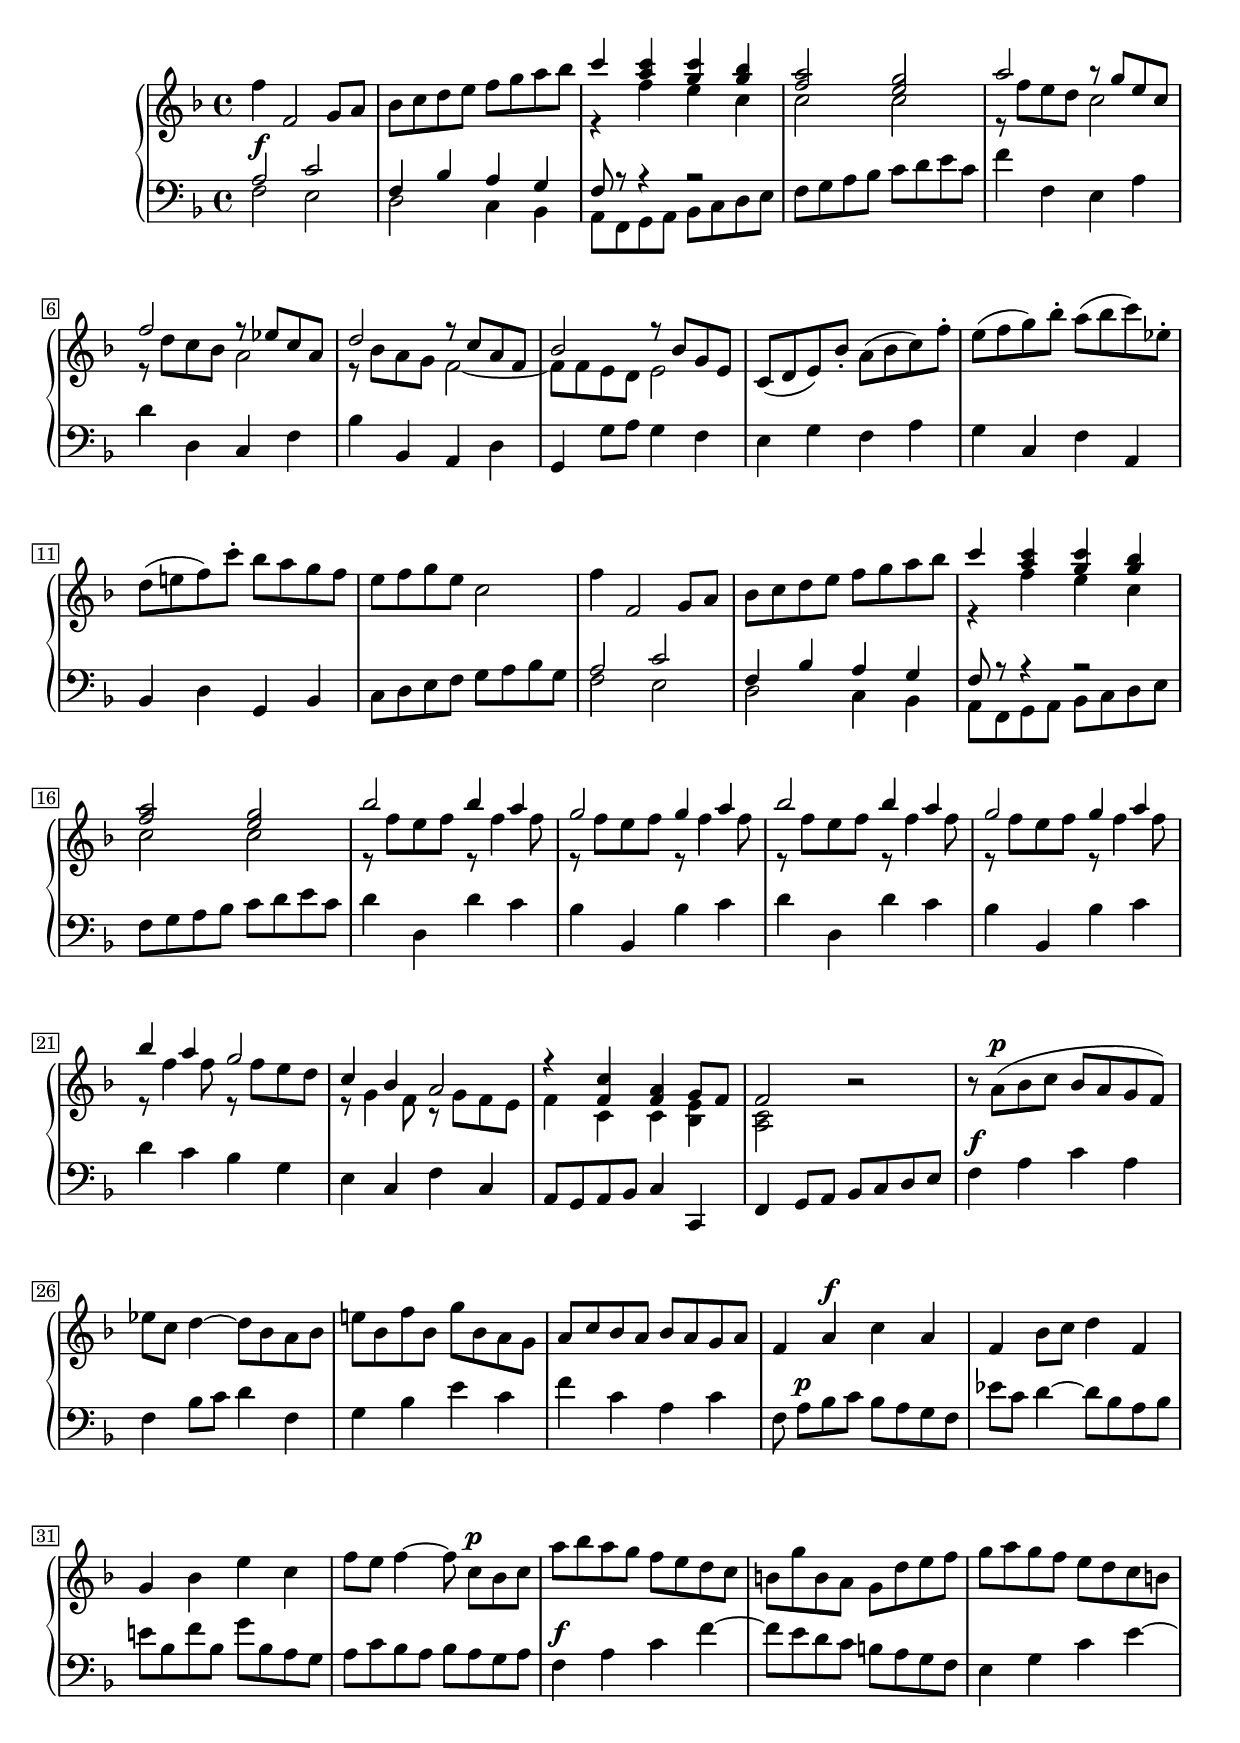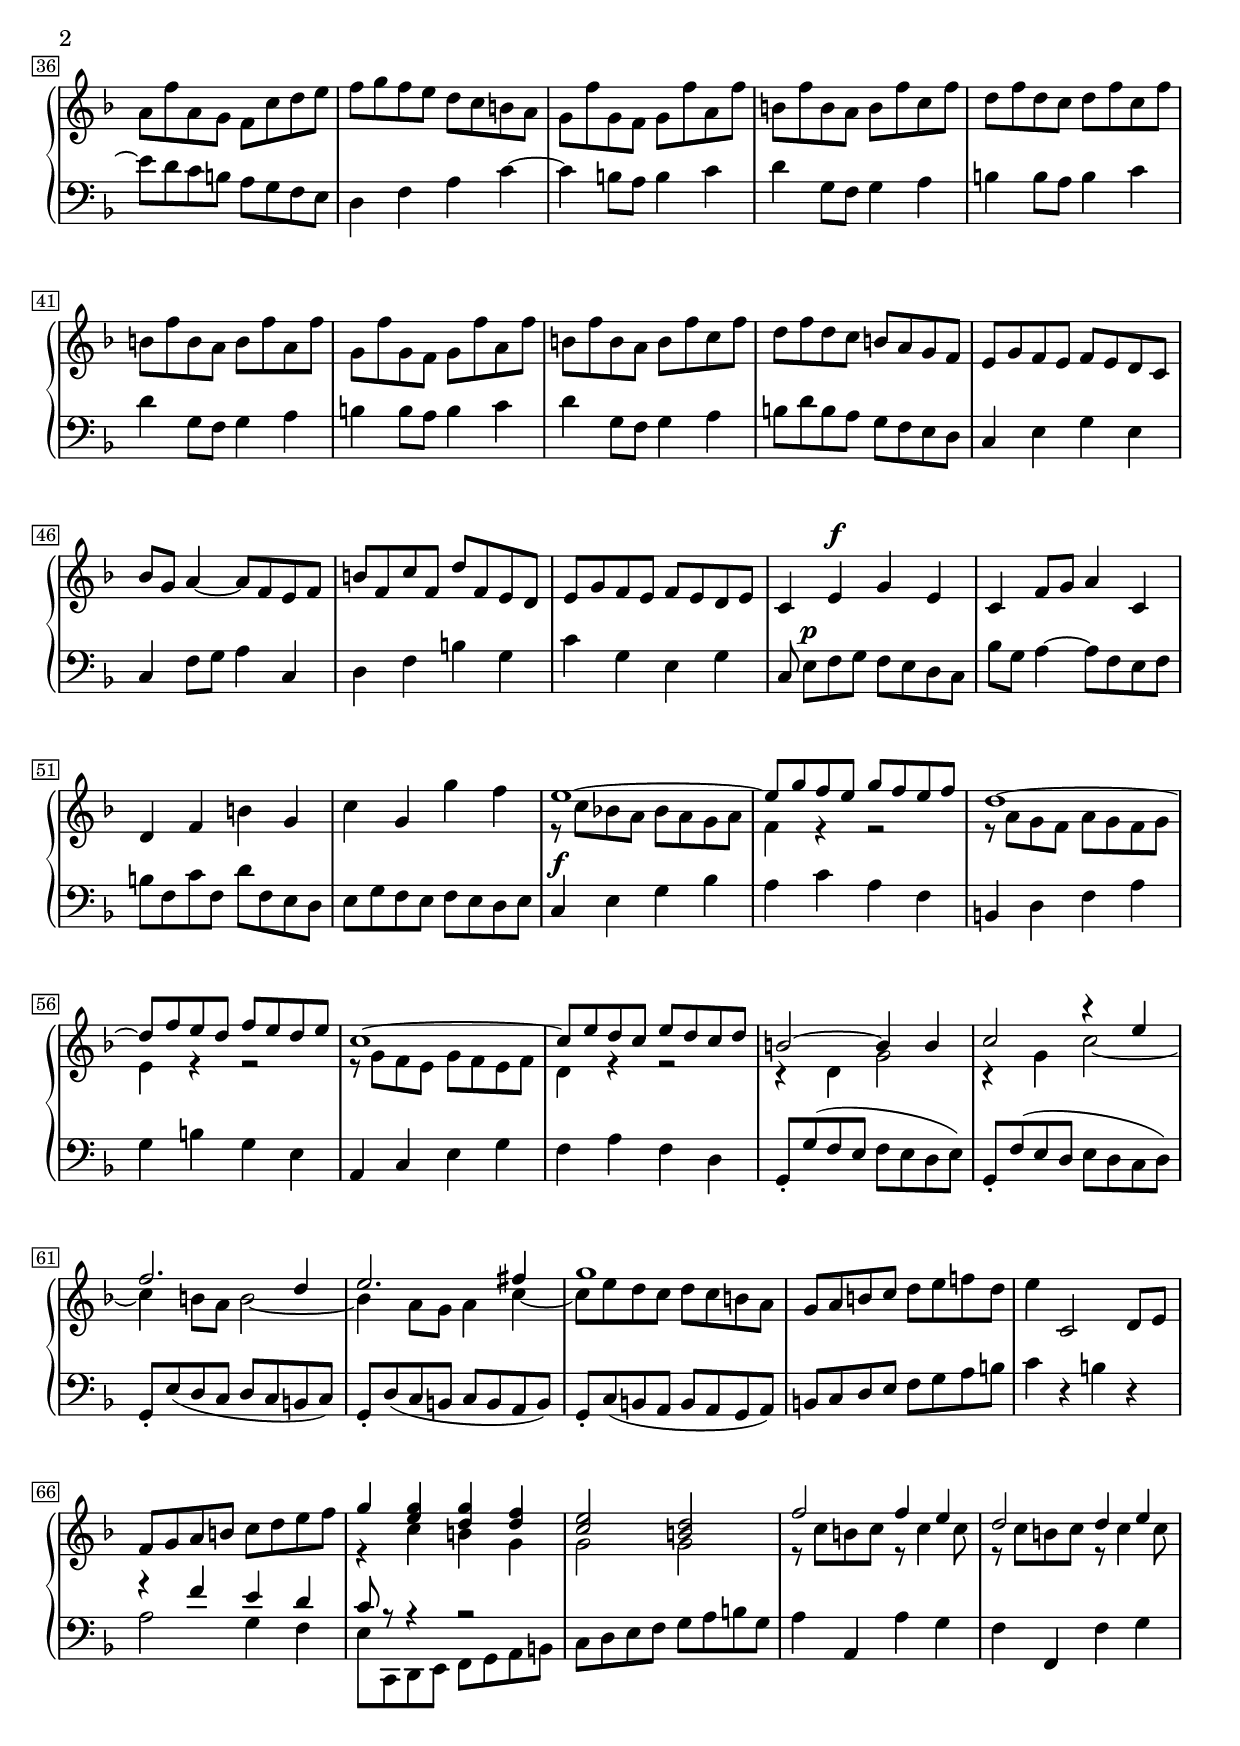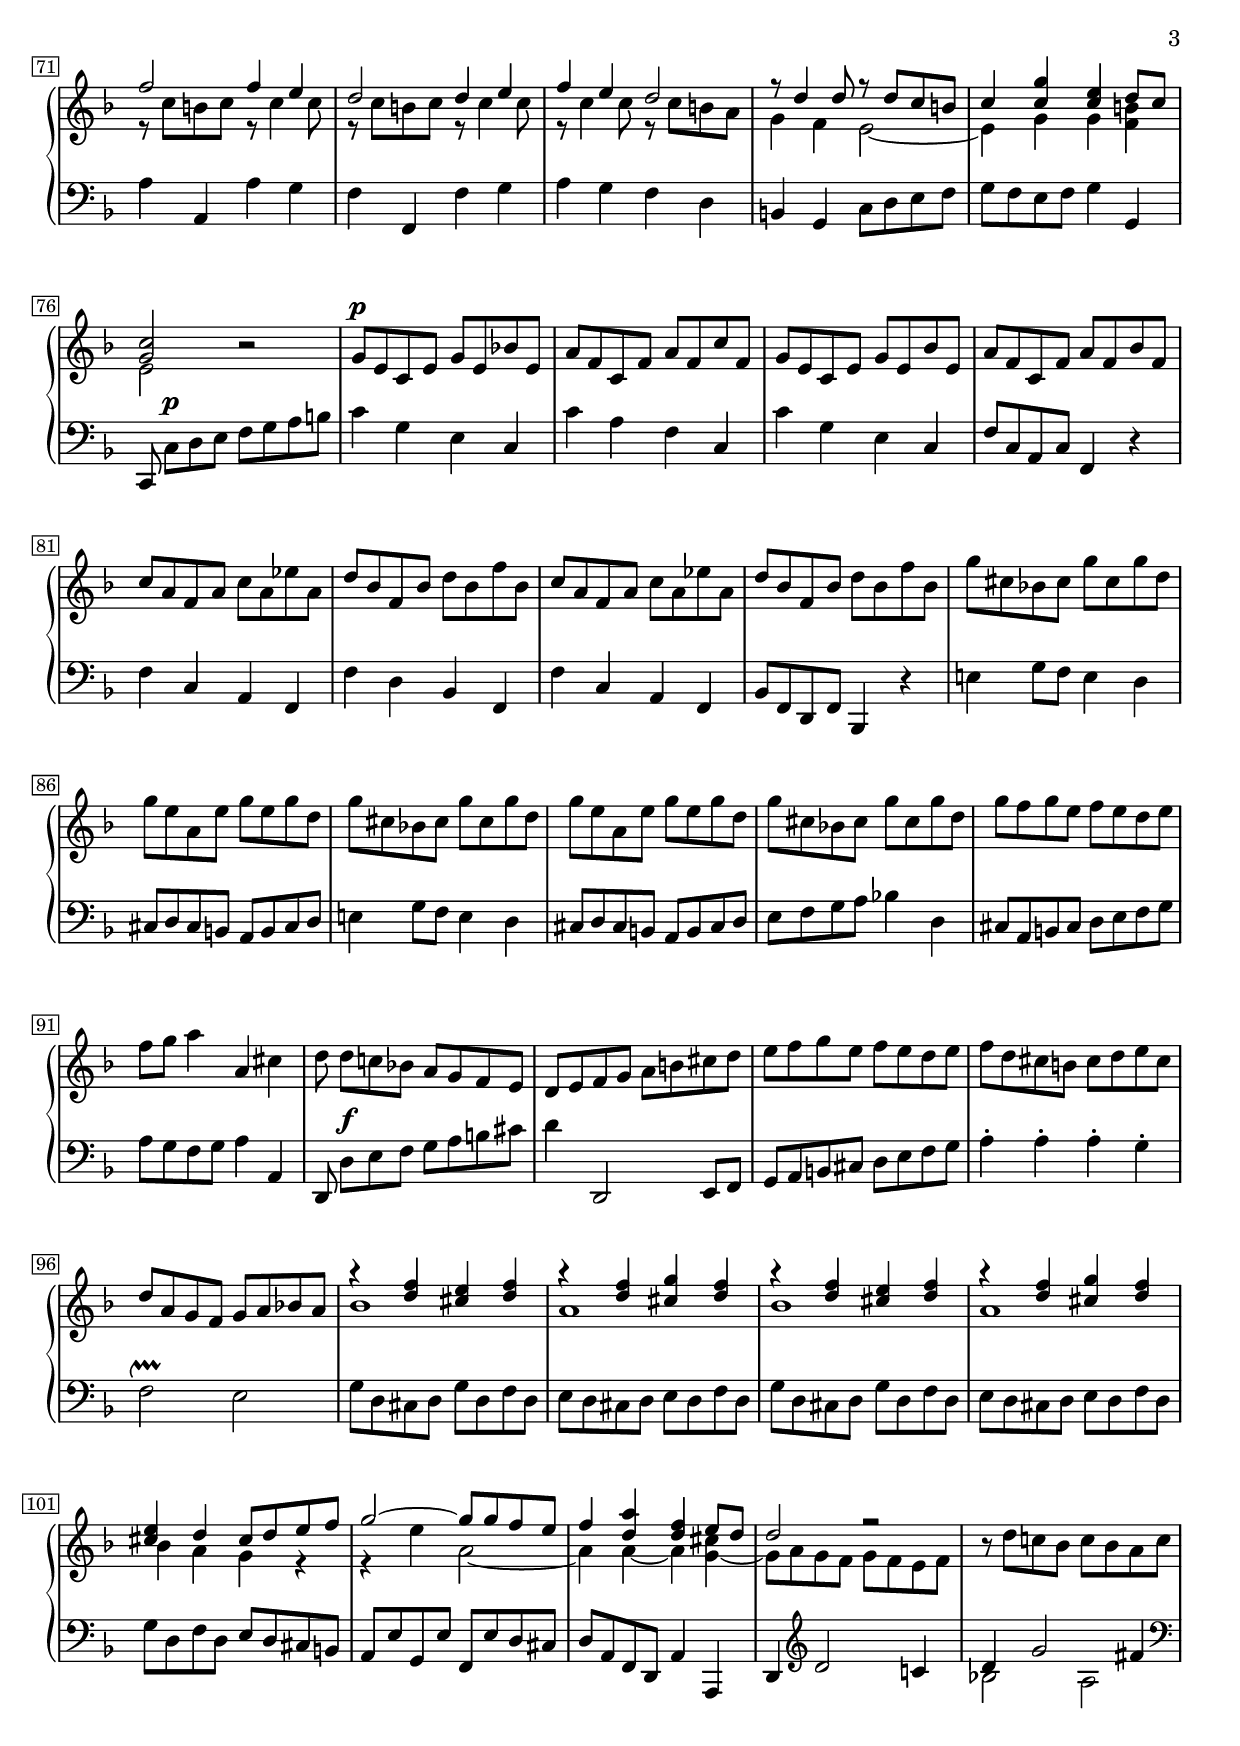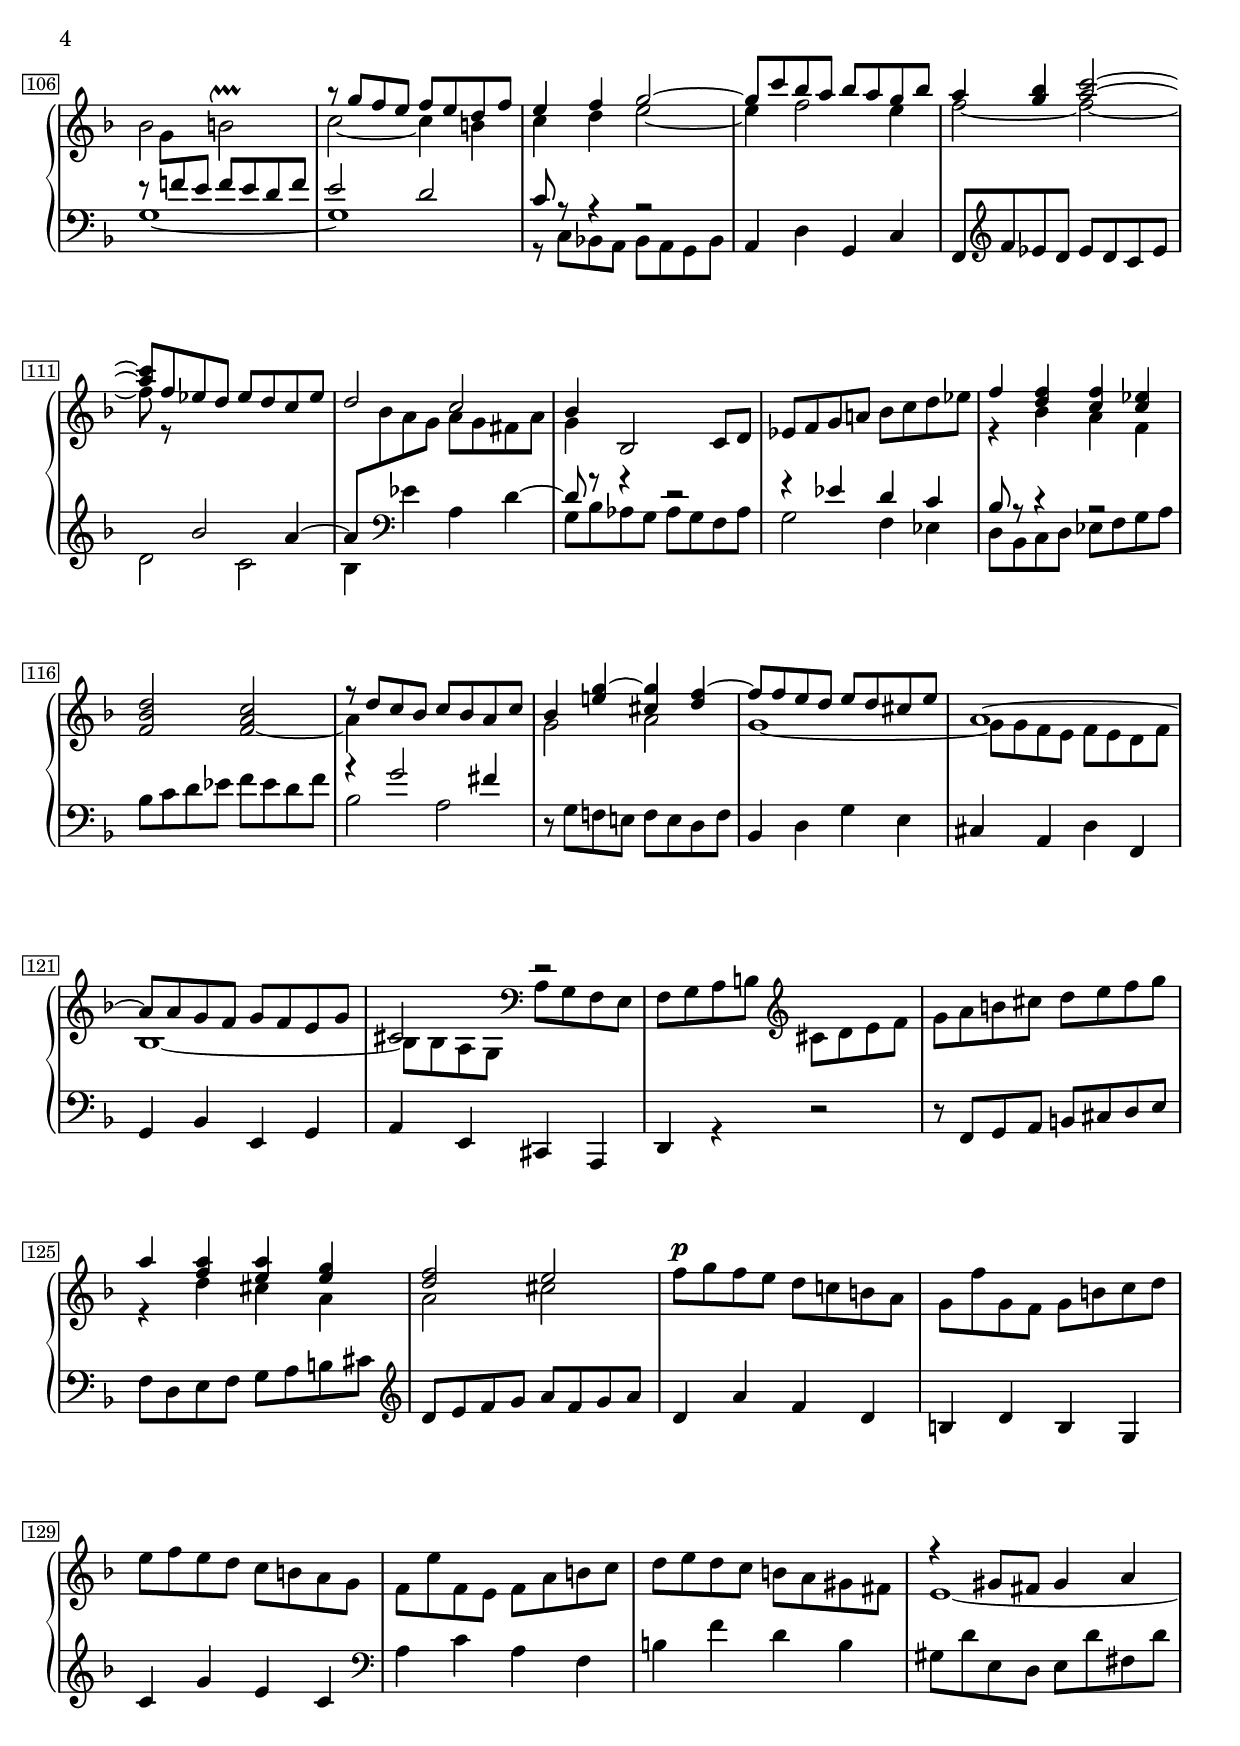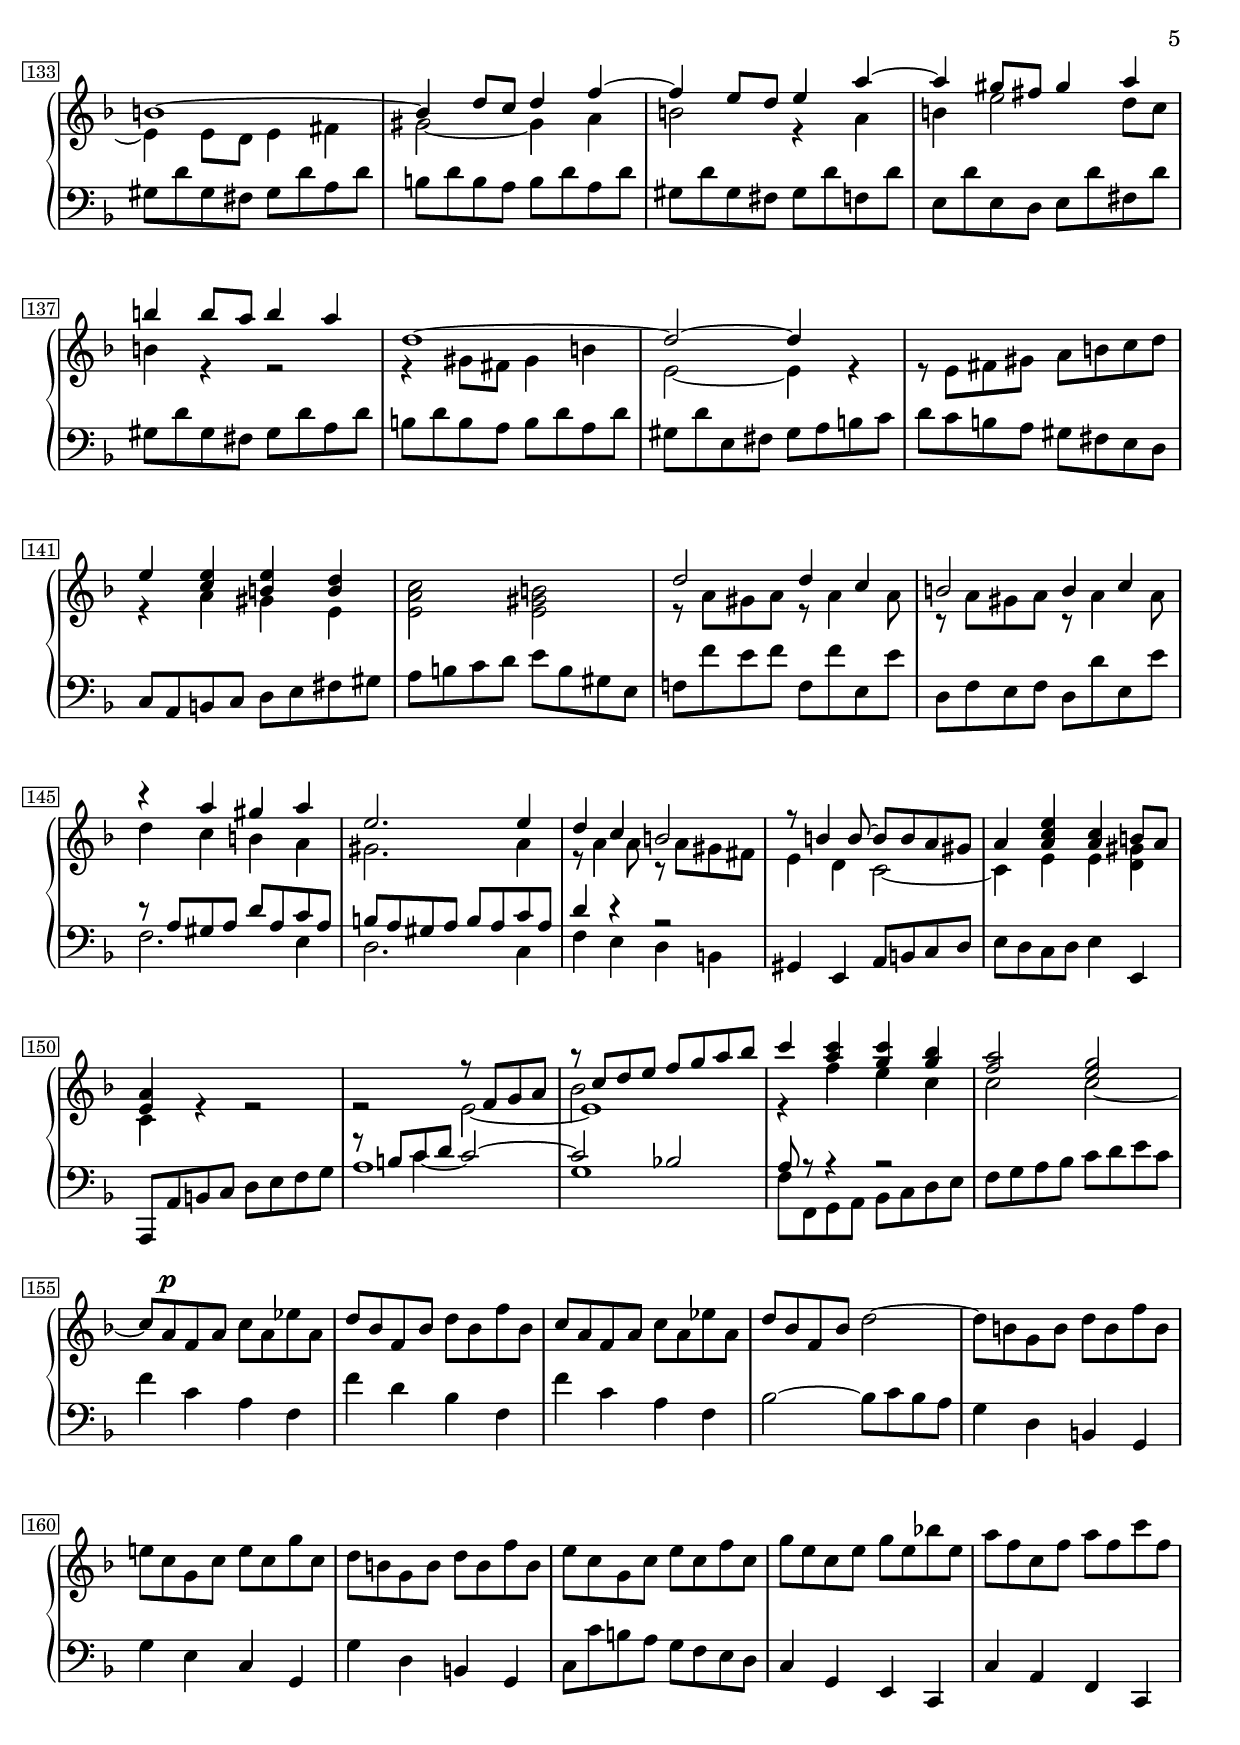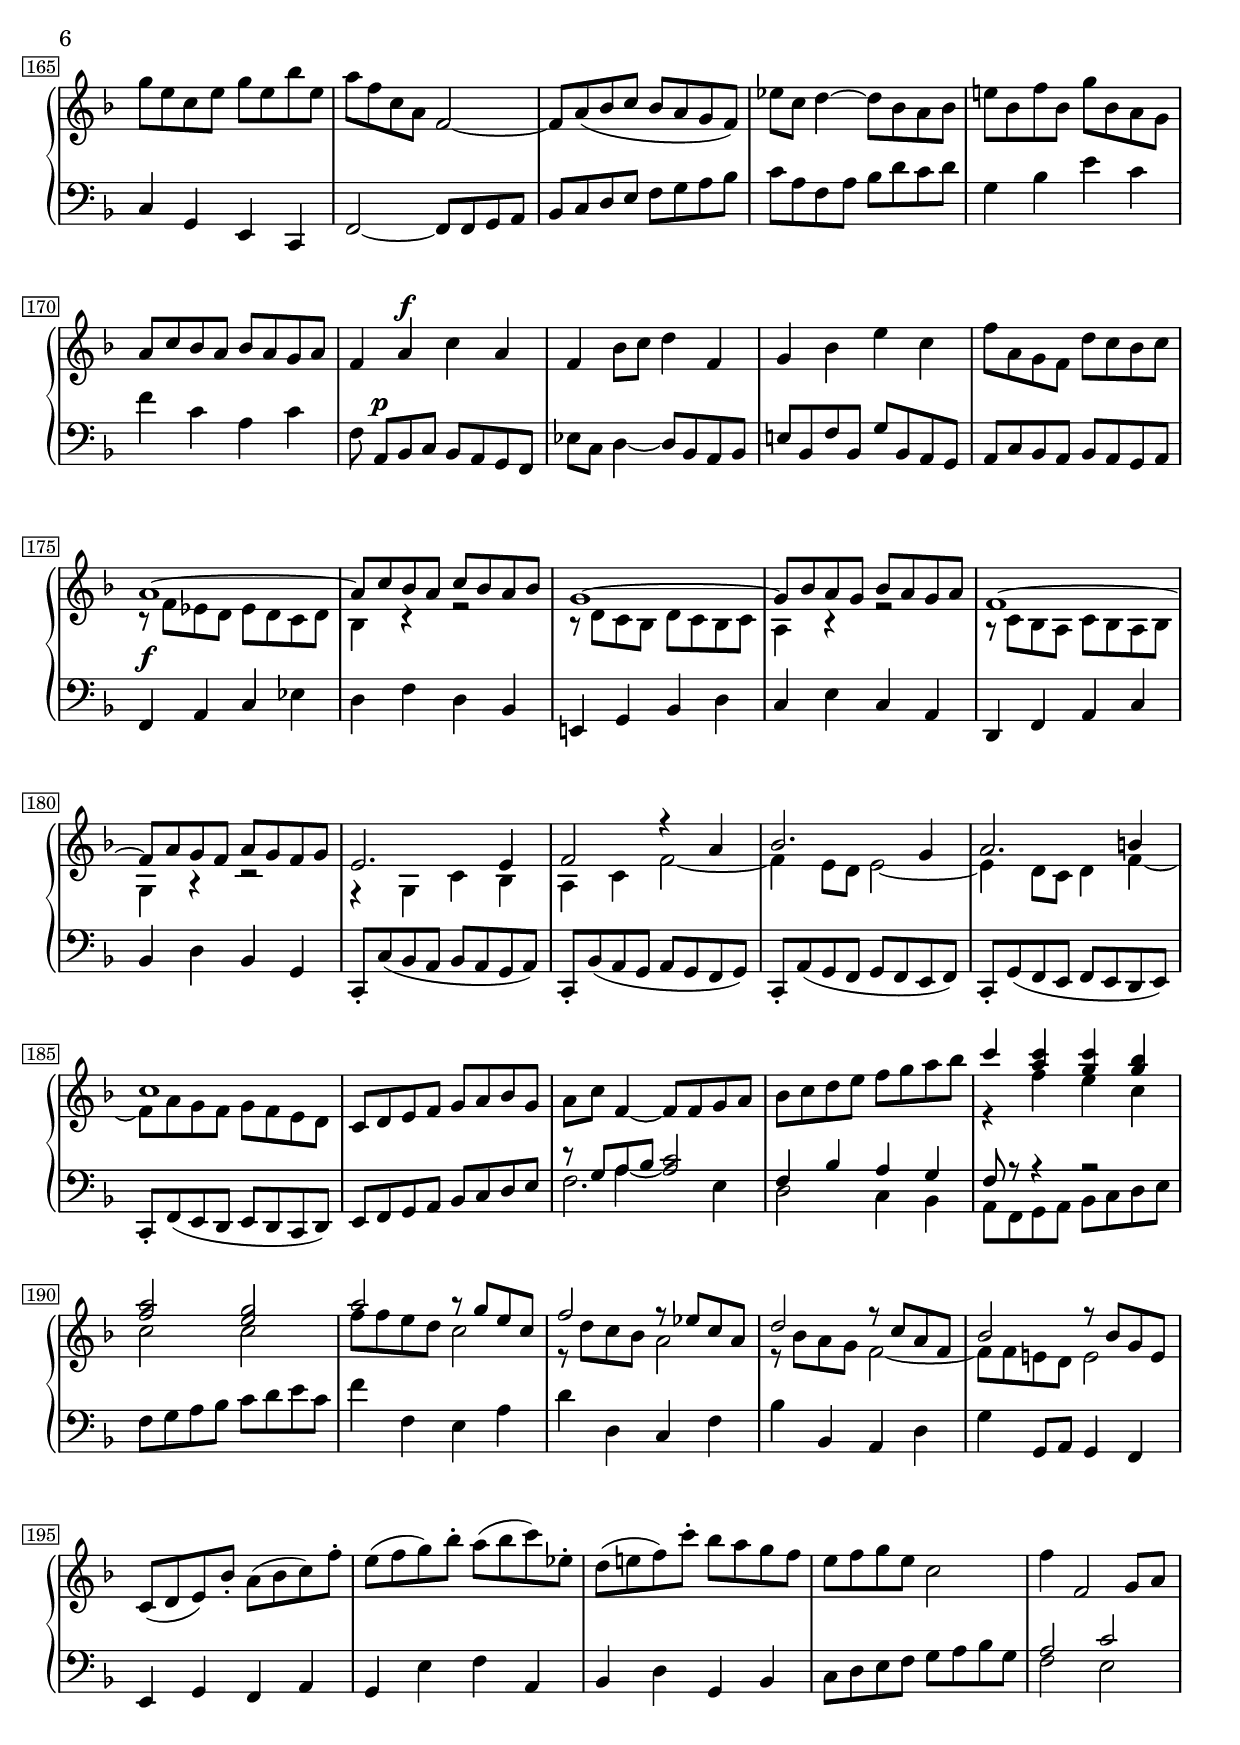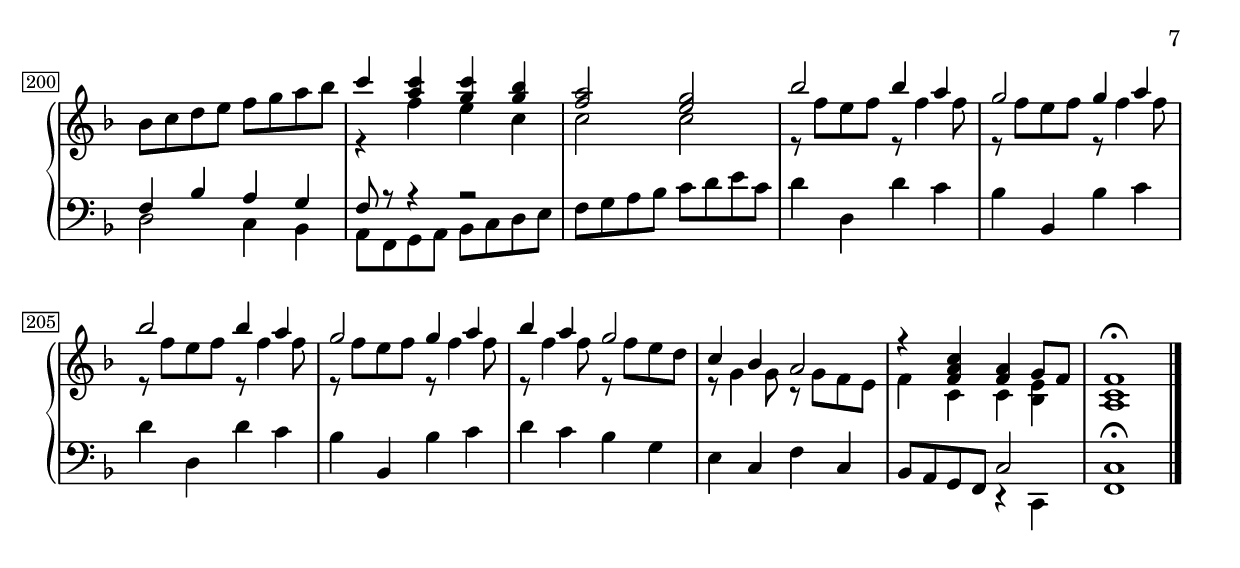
Global = {
  \key f \major
  \time 4/4
  \include "../global.ly"
}

Upper = \relative c'' {
  \clef treble
  | f4\f f,2 g8 a
  | bes c d e f g a bes
    << {
  |   c4 <c a> <c g> <bes g>
  |   <a f>2 <g e>
  %5.1
  |   a r8 g e c
  |   f2 r8 ees c a
  |   d2 r8 c a f
  |   bes2 r8 bes g e
    } \\ {
  |   r4 f' e c
  |   c2 c
  %5.2
  |   r8 f e d c2
  |   r8 d c bes a2
  |   r8 bes a g f2~
  |   f8 f e d e2
    } >>
  | c8( d e) bes'-. a( bes c) f-.
  %10
  | e( f g) bes-. a( bes c) ees,-.
  | d( e f) c'-. bes a g f
  | e f g e c2
  | f4 f,2 g8 a
  | bes c d e f g a bes
    << {
  %15.1
  |   c4 <c a> <c g> <bes g>
  |   <a f>2 <g e>
  |   bes2 bes4 a
  |   g2 g4 a
  |   bes2 bes4 a
  %20.1
  |   g2 g4 a
  |   bes a g2
  |   c,4 bes a2
  |   r4 <c f,> <a f> g8 f
  |   f2
    } \\ {
  |   r4 f' e c
  |   c2 c
      \repeat unfold 4 {
  |     r8 f e f r f4 f8
      }
  |   r8 f4 f8 r f e d
  |   r8 g,4 f8 r g f e
  |   f4 c c <bes e>
  |   <a c>2
    }
  >> r2
  %25
  | r8 a'(^\p bes c bes a g f)
  | ees' c d4~ d8 bes a bes
  | e bes f' bes, g' bes, a g
  | a c bes a bes a g a
  | f4 a^\f c a
  %30
  | f bes8 c d4 f,
  | g bes e c
  | f8 e f4~ f8 c[^\p bes c]
  | a' bes a g f e d c
  | b g' b, a g d' e f
  %35
  | g a g f e d c b
  | a f' a, g f c' d e
  | f g f e d c b a
  | g f' g, f g f' a, f'
  | b, f' b, a b f' c f
  %40
  | d f d c d f c f
  | b, f' b, a b f' a, f'
  | g, f' g, f g f' a, f'
  | b, f' b, a b f' c f
  | d f d c b a g f
  %45
  | e g f e f e d c
  | bes' g a4~ a8 f e f
  | b f c' f, d' f, e d
  | e g f e f e d e
  | c4 e^\f g e
  %50
  | c f8 g a4 c,
  | d f b g
  | c g g' f
    << {
  |   e1~
  |   e8 g f e g f e f
  %55.1
  |   d1~
  |   d8 f e d f e d e
  |   c1~
  |   c8 e d c e d c d
  |   b2~ b4 b
  %60.1
  |   c2 r4 e
  |   f2. d4
  |   e2. fis4
  |   g1
    } \\ {
  |   r8 c, bes! a bes a g a
  |   f4 r r2
  %55.2
  |   r8 a g f a g f g
  |   e4 r r2
  |   r8 g f e g f e f
  |   d4 r r2
  |   r4 d g2
  %60.2
  |   r4 g c2~
  |   c4 b8 a b2~
  |   b4 a8 g a4 c~
  |   c8 e d c d c b a
    } >>
  | g a b c d e f! d
  %65
  | e4 c,2 d8 e
  | f g a b c d e f
    << {
  |   g4 <g e> <g d> <f d>
  |   <e c>2 <d b>
  |   f f4 e
  %70.1
  |   d2 d4 e
  |   f2 f4 e
  |   d2 d4 e
  |   f e d2
  |   r8 d4 d8 r d c b
  %75.1
  |   c4 <c g'> <c e> d8 c
  |   <c g>2
    } \\ {
  |   r4 c b g
  |   g2 g
      \repeat unfold 4 {
  |     r8 c b c r c4 c8
      }
  |   r8 c4 c8 r c b a
  |   g4 f e2~
  |   e4 g g <f b>
  |   e2
    } >> r2
  | g8^\p e c e g e bes'! e,
  | a f c f a f c' f,
  | g8 e c e g e bes' e,
  %80
  | a f c f a f bes f
  | c' a f a c a ees' a,
  | d bes f bes d bes f' bes,
  | c a f a c a ees' a,
  | d bes f bes d bes f' bes,
  %85
  | g' cis, bes! cis g' cis, g' d
  | g e a, e' g e g d
  | g cis, bes! cis g' cis, g' d
  | g e a, e' g e g d
  | g cis, bes! cis g' cis, g' d
  %90
  | g f g e f e d e
  | f g a4 a, cis
  | d8 d[ c bes!] a g f e
  | d e f g a b cis d
  | e f g e f e d e
  %95
  | f d cis b cis d e cis
  | d a g f g a bes a
    << {
      \repeat unfold 2
      {
  |     r4 <d f> <cis e> <d f>
  |     r4 <d f> <cis g'> <d f>
      }
  |   <cis e> d cis8 d e f
  |   g2~ g8 g f e
  |   f4 <d a'> <d f> e8 d
  |   d2 r
    } \\ {
  |   bes1
  |   a
  |   bes
  %100.2
  |   a
  |   bes4 a g r
  |   r e' a,2~
  |   a4 a~ a <g~ cis>
  |   g8 a g f g f e f
    } >>
  %105
  | r8 d' c! bes c bes a c
  | bes2 b\upprall
    << {
  |   r8 g' f e f e d f
  |   e4 f g2~
  |   g8 c bes a bes a g bes
  %110.1
  |   a4 <g bes> <a c>2~
  |   <a c>8 f ees d ees d c ees
  |   d2 c
  |   bes4
    } \\ {
  |   c2~ c4 b
  |   c d e2~
  |   e4 f2 e4
  %110.2
  |   f2~ f~
  |   f8 r
      \change Staff=lower \stemUp bes,2 a4^~
  |   a8
      \change Staff=upper \stemDown bes a g a g fis a
  |   g4
    } >>
    bes,2 c8 d
  | ees f g a! bes c d ees
    << {
  %115.1
  |   f4 <f d> <f c> <ees c>
    } \\ {
  %115.2
  |   r4 bes a f
    }
  >>
  | <d' bes f>2 <c a~ f>
    << {
      \voiceTwo a4
    }
    \new Voice {
  |   \voiceOne r8 d c bes c bes a c
    }
    >> \oneVoice
    <<
    \new Voice
    {
      \voiceOne
  |   bes4 <e! g~> <cis g'> <d f~>
  |   f8 f e d e d cis e
  |   a,1~
  |   a8 a g f g f e g
  |   cis,2 r
    }
    {
      \voiceTwo
  |   g'2 a
  |   g1~
  %120.2
  |   g8 g f e f e d f
  |   bes,1~
  |   bes8 bes \stemDown a g \clef bass a g f e
  |   f g a b \clef treble cis d e f
    } >>
  | g a b cis d e f g
  << {
  %125.1
  | a4 <a f> <a e> <g e>
  | <f d>2 e
  } \\ {
  %125.2
  | r4 d cis a
  | a2 cis
  } >>
  | f8^\p g f e d c b a
  | g f' g, f g b c d
  | e f e d c b a g
  %130
  | f e' f, e f a b c
  | d e d c b a gis fis
    << {
  |   r4 gis8 fis gis4 a
  |   b1~
  |   b4 d8 c d4 f~
  %135.1
  |   f e8 d e4 a~
  |   a4 gis8 fis gis4 a
  |   b b8 a b4 a
  |   d,1~
  |   d2~ d4
    } \\ {
  |   e,1~
  |   e4 e8 d e4 fis
  |   gis2~ gis4 a
  %135.2
  |   b2 r4 a
  |   b e2 d8 c
  |   b4 r r2
  |   r4 gis8 fis gis4 b
  |   e,2~ e4
    } >> r4
  %140
  | r8 e fis gis a b c d
  | << {
      e4 <e c> <e b> <d b>
    } \\ {
      r4 a gis e
    } >>
  | <c' a e>2 <b gis e>
    << {
  |   d2 d4 c
  |   b2 b4 c
  %145.1
  |   r a' gis a
  |   e2. e4
  |   d4 c b2
  |   r8 b4 b8~ b b a gis
  |   a4 <a c e> <a c> b8 a
  %150.1
  |   <a e>4
    } \\ {
      \repeat unfold 2 {
  |     r8 a gis a r a4 a8
      }
  |   d4 c b a
  |   gis2. a4
  |   r8 a4 a8 r a gis fis
  |   e4 d c2~
  |   c4 e e <d gis>
  |   c
    } >> r4 r2
  | r2
    <<
    \new Voice
    {
      \voiceOne
      r8 f g a |
      r c d e f g a bes |
      c4 <c a> <c g> <bes g> |
      <a f>2 <g e> |
    }
    {
      \voiceTwo
      e,2~ |
      e1 |
      r4 f' e c |
      c2 c~ |
    }
    \new Voice
    {
      \voiceFour
      s2 bes2
    }
    >> \oneVoice
  %155
  | c8 a^\p f a c a ees' a,
  | d bes f bes d bes f' bes,
  | c a f a c a ees' a,
  | d bes f bes d2~
  | d8 b g b d b f' b,
  %160
  | e! c g c e c g' c,
  | d b g b d b f' b,
  | e c g c e c f c
  | g' e c e g e bes'! e,
  | a f c f a f c' f,
  %165
  | g e c e g e bes' e,
  | a f c a f2~
  | f8 a( bes c bes a g f)
  | ees' c d4~ d8 bes a bes
  | e bes f' bes, g' bes, a g
  %170
  | a c bes a bes a g a
  | f4 a^\f c a
  | f bes8 c d4 f,
  | g bes  e c
  | f8 a, g f d' c bes c
    << {
  %175.1
  |   a1~
  |   a8 c bes a c bes a bes
  |   g1~
  |   g8 bes a g bes a g a
  |   f1~
  %180.1
  |   f8 a g f a g f g
  |   e2. e4
  |   f2 r4 a
  |   bes2. g4
  |   a2. b4
  %185.1
  |   c1
    } \\ {
  %175.2
  |   r8 f, ees d ees d c d
  |   bes4 r r2
  |   r8 d c bes d c bes c
  |   a4 r r2
  |   r8 c bes a c bes a bes
  %180.2
  |   g4 r r2
  |   r4 g c bes
  |   a c f2~
  |   f4 e8 d e2~
  |   e4 d8 c d4 f~
  %185.2
  |   f8 a g f g f e d
    }
  >>
  | c8 d e f g a bes g
  | a c f,4~ f8 f g a
  | bes c d e f g a bes
    << {
  |   c4 <c a> <c g> <bes g>
  %190.1
  |   <a f>2 <g e>
  |   a2 r8 g e c
  |   f2 r8 ees c a
  |   d2 r8 c a f
  |   bes2 r8 bes g e
    } \\ {
  |   r4 f' e c
  %190.2
  |   c2 c
  |   f8 f e d c2
  |   r8 d c bes a2
  |   r8 bes a g f2~
  |   f8 f e! d e2
    } >>
  %195
  | c8( d e) bes'-. a( bes c) f-.
  | e( f g) bes-. a( bes c) ees,-.
  | d( e f) c'-. bes a g f
  | e f g e c2
  | f4 f,2 g8 a
  %200
  | bes c d e f g a bes
    << {
  |   c4 <c a> <c g> <bes g>
  |   <a f>2 <g e>
  |   bes bes4 a
  |   g2 g4 a
  %205
  |   bes2 bes4 a
  |   g2 g4 a
  |   bes a g2
  |   c,4 bes a2
  |   r4 <c a f> <a f> g8 f
    } \\ {
  |   r4 f' e c
  |   c2 c
      \repeat unfold 4 {
  |	r8 f e f r f4 f8
      }
  |   r8 f4 f8 r f e d |
  |   r8 g,4 g8 r g f e |
  |   f4 c c <bes e> |
    }
  >>
  %210
  |  <a c f>1\fermata
  \fine
}

Lower = \relative c' {
  \clef bass
    << {
  |   a2 c
  |   f,4 bes a g
  |   f8 r r4 r2
    } \\ {
  |   f2 e
  |   d c4 bes
  |   a8 f g a bes c d e
    }
  >>
  | f g a bes c d e c
  %5
  | f4 f, e a
  | d d, c f
  | bes bes, a d
  | g, g'8 a g4 f
  | e g f a
  %10
  | g c, f a,
  | bes d g, bes
  | c8 d e f g a bes g
    << {
  |   a2 c
  |   f,4 bes a g
  %15.1
  |   f8 r r4 r2
    } \\ {
  |   f2 e
  |   d c4 bes
  %15.2
  |   a8 f g a bes c d e
    } >>
  | f8 g a bes c d e c
  | d4 d, d' c
  | bes bes, bes' c
  | d d, d' c
  %20
  | bes bes, bes' c
  | d c bes g
  | e c f c
  | a8 g a bes c4 c,
  | f4 g8 a bes c d e
  %25
  | f4^\f a c a
  | f bes8 c d4 f,
  | g bes e c
  | f c a c
  | f,8 a8[^\p bes c] bes a g f
  %30
  | ees' c d4~ d8 bes a bes
  | e bes f' bes, g' bes, a g
  | a c bes a bes a g a
  | f4^\f a c f~
  | f8 e d c b a g f
  %35
  | e4 g c e~
  | e8 d c b a g f e
  | d4 f a c~
  | c b8 a b4 c
  | d g,8 f g4 a
  %40
  | b4 b8 a b4 c
  | d g,8 f g4 a
  | b4 b8 a b4 c
  | d4 g,8 f g4 a
  | b8 d b a g f e d
  %45
  | c4 e g e
  | c f8 g a4 c,
  | d f b g
  | c g e g
  | c,8 e[^\p f g] f e d c
  %50
  | bes'8 g a4~ a8 f e f
  | b f c' f, d' f, e d
  | e g f e f e d e
  | c4^\f e g bes
  | a c a f
  %55
  | b, d f a
  | g b g e
  | a, c e g
  | f a f d
  | g,8-. g'( f e f e d e)
  %60
  | g,-. f'( e d e d c d)
  | g,-. e'( d c d c b c)
  | g-. d'( c b c b a b)
  | g-. c( b a b a g a)
  | b c d e f g a b
  %65
  | c4 r b r
    << {
  |   r4 f' e d
  |   c8 r r4 r2
    } \\ {
  |   a2 g4 f
  |   e8 c, d e f g a b
    } >>
  | c d e f g a b g
  | a4 a, a' g
  %70
  | f f, f' g
  | a a, a' g
  | f f, f' g
  | a g f d
  | b g c8 d e f
  %75
  | g f e f g4 g,
  | c,8 c'[^\p d e] f g a b
  | c4 g e c
  | c' a f c
  | c' g e c
  %80
  | f8 c a c f,4 r
  | f' c a f
  | f' d bes f
  | f' c a f
  | bes8 f d f bes,4 r
  %85
  \repeat unfold 2
  {
  |  e'!4 g8 f e4 d
  | cis8 d cis b a b cis d
  }
  e8 f g a bes!4 d,
  %90
  | cis8 a b cis d e f g
  | a g f g a4 a,
  | d,8 d'[^\f e f] g a b cis
  | d4 d,,2 e8 f
  | g a b cis d e f g
  %95
  | a4-. a-. a-. g-.
  | f2\upprall e
  \repeat unfold 2
  {
  | g8 d cis d g d f d
  | e d cis d e d f d
  }
  %101
  | g d f d e d cis b
  | a e' g, e' f, e' d cis
  | d a f d a'4 a,
  | d \clef treble d''2 c!4
  %105
    << {
  |   d4 g2 fis4
  |   \clef bass
      r8
      \change Staff=upper
      \stemDown g
      \change Staff=lower
      \stemUp f e f e d f
  |   e2 d
  |   c8 r r4 r2
    } \\ {
  |   bes!2 a
  |   g1~
  |   g
  |   r8 c, bes! a bes a g bes
    } >>
  | a4 d g, c
  %110
  | f,8 \clef treble f'' ees d ees d c ees
  | \stemDown d2 c
  | bes4 \clef bass ees a, d~
    << {
  |   \voiceOne
      d8 r r4 r2
  |   r4 ees d c
  %115.1
  |   bes8 r r4 r2
    }
    \new Voice
    {
      \voiceTwo
  |   g8 bes aes g aes g f aes
  |   g2 f4 ees
  %115.2
  |   d8 bes c d ees f g a
    }
    >> \oneVoice
  %116
  | bes8 c d ees f ees d f
  | << { r4 g2 fis4 } \\ { bes,2 a } >>
  | r8 g f! e! f e d f
  | bes,4 d g e
  %120
  | cis a d f,
  | g bes e, g
  | \voiceTwo
    \stemUp a e cis a
  | d r \oneVoice r2 \stemNeutral
  | r8 f g a b cis d e
  %125
  | f d e f g a b cis
  | \clef treble
    d e f g a f g a
  | d,4 a' f d
  | b d b g
  | c4 g' e c
    \clef bass
  %130
  | a c a f
  | b f' d b
  | gis8 d' e, d e d' fis, d'
  | gis, d' gis, fis gis d' a d
  | b d b a b d a d
  %135
  | gis, d' gis, fis gis d' f, d'
  | e, d' e, d e d' fis, d'
  | gis, d' gis, fis gis d' a d
  | b d b a b d a d
  | gis, d' e, fis gis a b c
  %140
  | d c b a gis fis e d
  | c a b c d e fis gis
  | a b c d e b gis e
  | f! f' e f f, f' e, e'
  | d, f e f d d' e, e'
  %145
  <<
    {
  |   r8 a, gis a d a c a
  |   b a gis a b a c a
  |   d4 r r2
    }
    \\
    {
  |   f,2. e4
  |   d2. c4
  |   f e d b
    }
  >>
  | gis4 e a8 b c d
  | e d c d e4 e,
  %150
  | a,8 a' b c d e f g
    <<
    \new Voice {
      \voiceOne
  |   r8 b c d s2
  |   s2 bes
  |   a8 r r4 r2
    }
    \new Voice {
      \voiceTwo
  |   a1
  |   g
  |   f8 f, g a bes c d e
    }
    \new Voice {
  |   s4 \voiceFour c'~ \voiceOne c2~
  |   c
    }
    >>
  | f,8 g a bes c d e c
  %155
  | f4 c a f
  | f' d bes f
  | f' c a f
  | bes2~ bes8 c bes a
  | g4 d b g
  %160
  | g' e c g
  | g' d b g
  | c8 c' b a g f e d
  | c4 g e c
  | c' a f c
  %165
  | c' g e c
  | f2~ f8 f g a
  | bes c d e f g a bes
  | c a f a bes d c d
  | g,4 bes e c
  %170
  | f c a c
  | f,8 a,[^\p bes c] bes a g f
  | ees' c d4~ d8 bes a bes
  | e bes f' bes, g' bes, a g
  | a c bes a bes a g a
  %175
  | f4^\f a c ees
  | d f d bes
  | e,! g bes d
  | c e c a
  | d, f a c
  %180
  | bes d bes g
  | c,8-. c'( bes a bes a g a)
  | c,-. bes'( a g a g f g)
  | c,-. a'( g f g f e f)
  | c-. g'( f e f e d e)
  %185
  | c-. f( e d e d c d)
  | e f g a bes c d e
    <<
    \new Voice {
      \voiceOne
  |   r8 g a bes s2
  |   f4 bes a g
  |   f8 r r4 r2
    }
    \new Voice {
  |   s4 \voiceFour a~ \voiceOne <a c>2
    }
    \new Voice {
      \voiceTwo
  |   f2. e4
  |   d2 c4 bes
  |   a8 f g a bes c d e
    }
  >>
  %190
  | f8 g a bes c d e c
  | f4 f, e a
  | d d, c f
  | bes bes, a d
  | g g,8 a g4 f
  %195
  | e g f a
  | g e' f a,
  | bes d g, bes
  | c8 d e f g a bes g
    << {
  | a2 c
  %200.1
  | f,4 bes a g
  | f8 r r4 r2
    } \\ {
  | f2 e
  %200.2
  | d c4 bes
  | a8 f g a bes c d e
    } >>
  | f g a bes c d e c
  | d4 d, d' c
  | bes bes, bes' c
  %125
  | d d, d' c
  | bes bes, bes' c
  | d c bes g
  | e c f c
  | bes8 a g f << c'2 \\ { r4 c, } >>
  %130
  | <f c'>1\fermata
  \fine
}

\score {
  \new PianoStaff
  <<
    \accidentalStyle Score.piano
    \new Staff = "upper" {
      \Global
      \Upper
      \pageBreak
    }
    \new Staff = "lower" {
      \Global
      \Lower
    }
  >>
  \header {
    subtitle = "Presto"
  }
  \layout { }
  \midi {
    \tempo 4 = 300
 }
}
